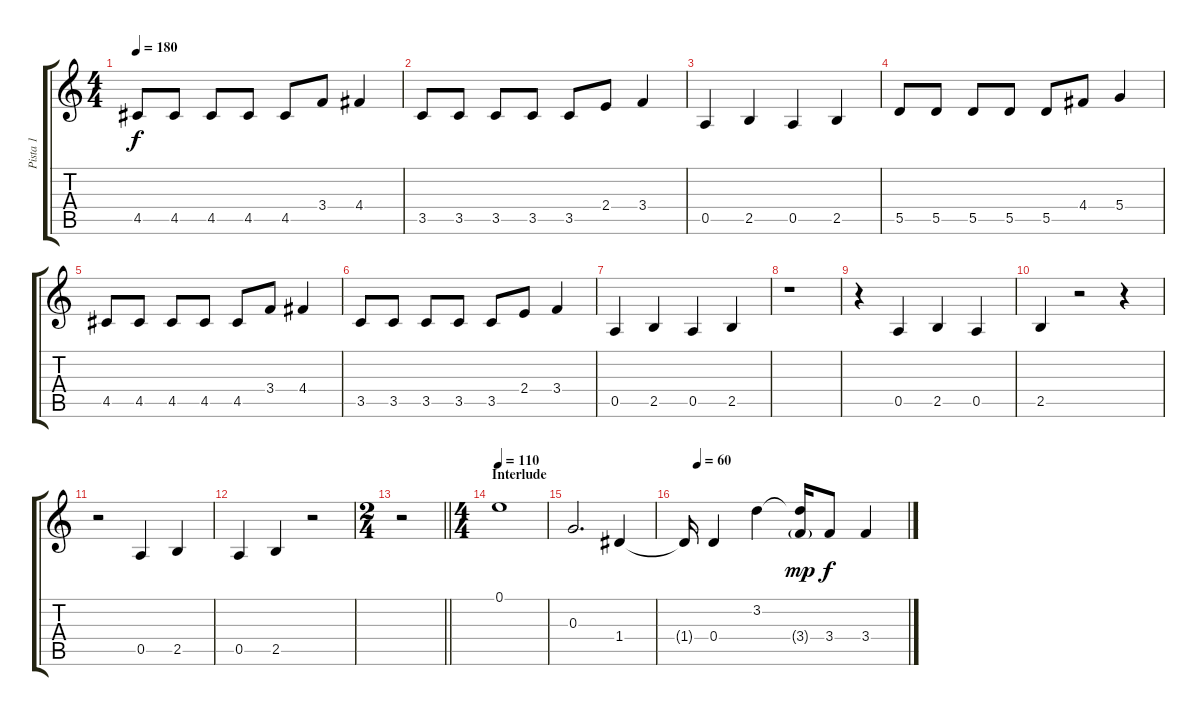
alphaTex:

\track ("Pista 1" "Pista 1") {instrument distortionguitar}
\staff {score tabs}
\tuning (E4 B3 G3 D3 A2 E2) {hide}
\ts (4 4)
\tempo 180
\clef g2
\ks c
4.5.8{dy f} 4.5.8 4.5.8 4.5.8 4.5.8 3.4.8 4.4.4 |
3.5.8 3.5.8 3.5.8 3.5.8 3.5.8 2.4.8 3.4.4 |
0.5.4 2.5.4 0.5.4 2.5.4 |
5.5.8 5.5.8 5.5.8 5.5.8 5.5.8 4.4.8 5.4.4 |
4.5.8 4.5.8 4.5.8 4.5.8 4.5.8 3.4.8 4.4.4 |
3.5.8 3.5.8 3.5.8 3.5.8 3.5.8 2.4.8 3.4.4 |
0.5.4 2.5.4 0.5.4 2.5.4 |
r.1 |
r.4 0.5.4 2.5.4 0.5.4 |
2.5.4 r.2 r.4 |
r.2 0.5.4 2.5.4 |
0.5.4 2.5.4 r.2 |
\ts (2 4)
\barLineRight lightlight
r.2 |
\ts (4 4)
\section ("" "Interlude")
\tempo 110
0.1.1 |
0.3.2{d} 1.4.4 |
\tempo (60 0.0625)
1.4{t}.16 0.4.4 3.2.4 (3.2{t} 3.4{g}).16{dy mp} 3.4.8{dy f} 3.4.4
